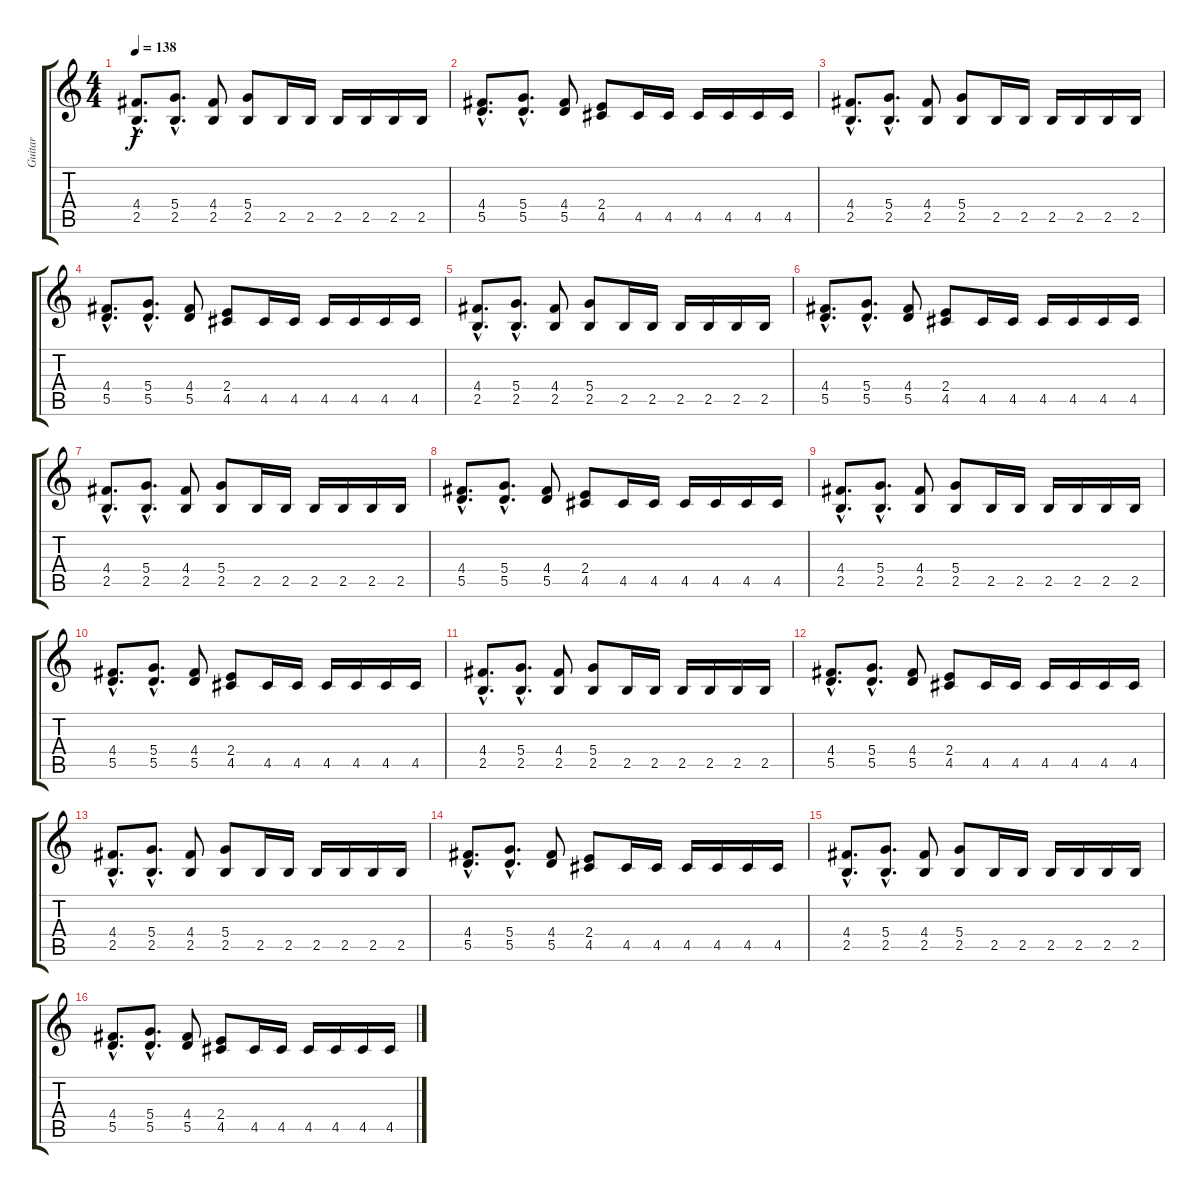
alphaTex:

\track ("Guitar" "Guitar") {instrument distortionguitar}
\staff {score tabs}
\tuning (E4 B3 G3 D3 A2 E2) {hide}
\ts (4 4)
\tempo 138
\clef g2
\ks c
(4.4{hac} 2.5{hac}).8{d dy f instrument distortionguitar} (5.4{hac} 2.5{hac}).8{d} (4.4 2.5).8 (5.4 2.5).8 2.5.16 2.5.16 2.5.16 2.5.16 2.5.16 2.5.16 |
(4.4{hac} 5.5{hac}).8{d} (5.4{hac} 5.5{hac}).8{d} (4.4 5.5).8 (2.4 4.5).8 4.5.16 4.5.16 4.5.16 4.5.16 4.5.16 4.5.16 |
(4.4{hac} 2.5{hac}).8{d} (5.4{hac} 2.5{hac}).8{d} (4.4 2.5).8 (5.4 2.5).8 2.5.16 2.5.16 2.5.16 2.5.16 2.5.16 2.5.16 |
(4.4{hac} 5.5{hac}).8{d} (5.4{hac} 5.5{hac}).8{d} (4.4 5.5).8 (2.4 4.5).8 4.5.16 4.5.16 4.5.16 4.5.16 4.5.16 4.5.16 |
(4.4{hac} 2.5{hac}).8{d} (5.4{hac} 2.5{hac}).8{d} (4.4 2.5).8 (5.4 2.5).8 2.5.16 2.5.16 2.5.16 2.5.16 2.5.16 2.5.16 |
(4.4{hac} 5.5{hac}).8{d} (5.4{hac} 5.5{hac}).8{d} (4.4 5.5).8 (2.4 4.5).8 4.5.16 4.5.16 4.5.16 4.5.16 4.5.16 4.5.16 |
(4.4{hac} 2.5{hac}).8{d} (5.4{hac} 2.5{hac}).8{d} (4.4 2.5).8 (5.4 2.5).8 2.5.16 2.5.16 2.5.16 2.5.16 2.5.16 2.5.16 |
(4.4{hac} 5.5{hac}).8{d} (5.4{hac} 5.5{hac}).8{d} (4.4 5.5).8 (2.4 4.5).8 4.5.16 4.5.16 4.5.16 4.5.16 4.5.16 4.5.16 |
(4.4{hac} 2.5{hac}).8{d} (5.4{hac} 2.5{hac}).8{d} (4.4 2.5).8 (5.4 2.5).8 2.5.16 2.5.16 2.5.16 2.5.16 2.5.16 2.5.16 |
(4.4{hac} 5.5{hac}).8{d} (5.4{hac} 5.5{hac}).8{d} (4.4 5.5).8 (2.4 4.5).8 4.5.16 4.5.16 4.5.16 4.5.16 4.5.16 4.5.16 |
(4.4{hac} 2.5{hac}).8{d} (5.4{hac} 2.5{hac}).8{d} (4.4 2.5).8 (5.4 2.5).8 2.5.16 2.5.16 2.5.16 2.5.16 2.5.16 2.5.16 |
(4.4{hac} 5.5{hac}).8{d} (5.4{hac} 5.5{hac}).8{d} (4.4 5.5).8 (2.4 4.5).8 4.5.16 4.5.16 4.5.16 4.5.16 4.5.16 4.5.16 |
(4.4{hac} 2.5{hac}).8{d} (5.4{hac} 2.5{hac}).8{d} (4.4 2.5).8 (5.4 2.5).8 2.5.16 2.5.16 2.5.16 2.5.16 2.5.16 2.5.16 |
(4.4{hac} 5.5{hac}).8{d} (5.4{hac} 5.5{hac}).8{d} (4.4 5.5).8 (2.4 4.5).8 4.5.16 4.5.16 4.5.16 4.5.16 4.5.16 4.5.16 |
(4.4{hac} 2.5{hac}).8{d} (5.4{hac} 2.5{hac}).8{d} (4.4 2.5).8 (5.4 2.5).8 2.5.16 2.5.16 2.5.16 2.5.16 2.5.16 2.5.16 |
(4.4{hac} 5.5{hac}).8{d} (5.4{hac} 5.5{hac}).8{d} (4.4 5.5).8 (2.4 4.5).8 4.5.16 4.5.16 4.5.16 4.5.16 4.5.16 4.5.16
